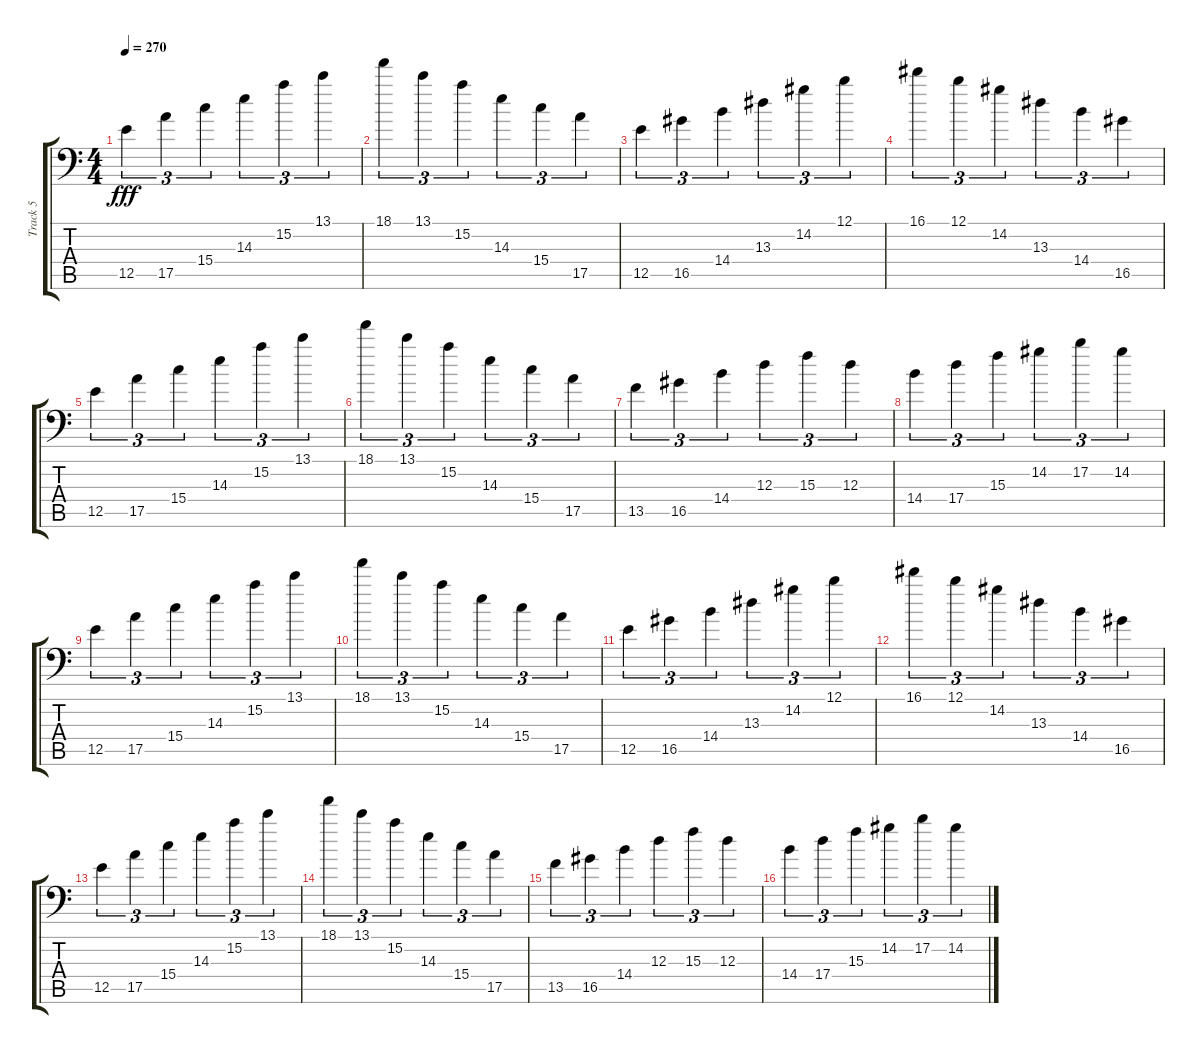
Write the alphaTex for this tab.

\track ("Track 5" "Track 5") {instrument distortionguitar}
\staff {score tabs}
\tuning (B3 Gb3 D3 A2 E2 A1) {hide}
\ts (4 4)
\tempo 270
\clef f4
\ks c
12.5.4{tu (3 2) dy fff} 17.5.4{tu (3 2)} 15.4.4{tu (3 2)} 14.3.4{tu (3 2)} 15.2.4{tu (3 2)} 13.1.4{tu (3 2)} |
18.1.4{tu (3 2)} 13.1.4{tu (3 2)} 15.2.4{tu (3 2)} 14.3.4{tu (3 2)} 15.4.4{tu (3 2)} 17.5.4{tu (3 2)} |
12.5.4{tu (3 2)} 16.5.4{tu (3 2)} 14.4.4{tu (3 2)} 13.3.4{tu (3 2)} 14.2.4{tu (3 2)} 12.1.4{tu (3 2)} |
16.1.4{tu (3 2)} 12.1.4{tu (3 2)} 14.2.4{tu (3 2)} 13.3.4{tu (3 2)} 14.4.4{tu (3 2)} 16.5.4{tu (3 2)} |
12.5.4{tu (3 2)} 17.5.4{tu (3 2)} 15.4.4{tu (3 2)} 14.3.4{tu (3 2)} 15.2.4{tu (3 2)} 13.1.4{tu (3 2)} |
18.1.4{tu (3 2)} 13.1.4{tu (3 2)} 15.2.4{tu (3 2)} 14.3.4{tu (3 2)} 15.4.4{tu (3 2)} 17.5.4{tu (3 2)} |
13.5.4{tu (3 2)} 16.5.4{tu (3 2)} 14.4.4{tu (3 2)} 12.3.4{tu (3 2)} 15.3.4{tu (3 2)} 12.3.4{tu (3 2)} |
14.4.4{tu (3 2)} 17.4.4{tu (3 2)} 15.3.4{tu (3 2)} 14.2.4{tu (3 2)} 17.2.4{tu (3 2)} 14.2.4{tu (3 2)} |
12.5.4{tu (3 2)} 17.5.4{tu (3 2)} 15.4.4{tu (3 2)} 14.3.4{tu (3 2)} 15.2.4{tu (3 2)} 13.1.4{tu (3 2)} |
18.1.4{tu (3 2)} 13.1.4{tu (3 2)} 15.2.4{tu (3 2)} 14.3.4{tu (3 2)} 15.4.4{tu (3 2)} 17.5.4{tu (3 2)} |
12.5.4{tu (3 2)} 16.5.4{tu (3 2)} 14.4.4{tu (3 2)} 13.3.4{tu (3 2)} 14.2.4{tu (3 2)} 12.1.4{tu (3 2)} |
16.1.4{tu (3 2)} 12.1.4{tu (3 2)} 14.2.4{tu (3 2)} 13.3.4{tu (3 2)} 14.4.4{tu (3 2)} 16.5.4{tu (3 2)} |
12.5.4{tu (3 2)} 17.5.4{tu (3 2)} 15.4.4{tu (3 2)} 14.3.4{tu (3 2)} 15.2.4{tu (3 2)} 13.1.4{tu (3 2)} |
18.1.4{tu (3 2)} 13.1.4{tu (3 2)} 15.2.4{tu (3 2)} 14.3.4{tu (3 2)} 15.4.4{tu (3 2)} 17.5.4{tu (3 2)} |
13.5.4{tu (3 2)} 16.5.4{tu (3 2)} 14.4.4{tu (3 2)} 12.3.4{tu (3 2)} 15.3.4{tu (3 2)} 12.3.4{tu (3 2)} |
14.4.4{tu (3 2)} 17.4.4{tu (3 2)} 15.3.4{tu (3 2)} 14.2.4{tu (3 2)} 17.2.4{tu (3 2)} 14.2.4{tu (3 2)}
